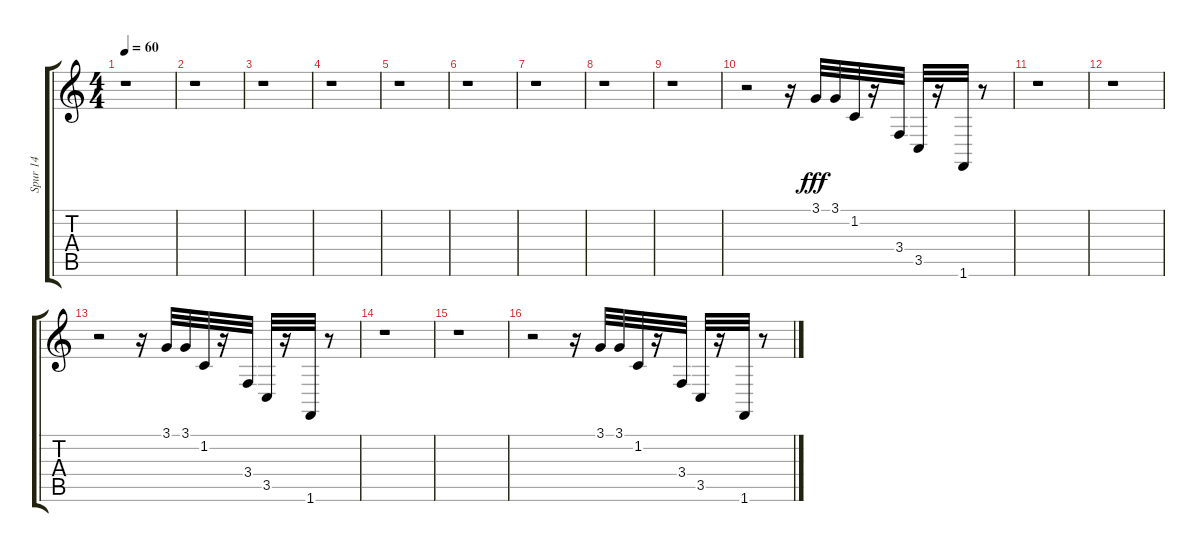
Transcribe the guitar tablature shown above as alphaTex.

\track ("Spur 14" "Spur 14") {instrument melodictom}
\staff {score tabs}
\tuning (E4 B3 G3 D3 A2 E2) {hide}
\ts (4 4)
\tempo 60
\clef g2
\ks c
r.1{dy fff instrument melodictom} |
r.1 |
r.1 |
r.1 |
r.1 |
r.1 |
r.1 |
r.1 |
r.1 |
r.2 r.16 3.1.32 3.1.32 1.2.32{balance 8} r.16 3.4.32 3.5.32{balance 1} r.16 1.6.32 r.8 |
r.1 |
r.1 |
r.2 r.16 3.1.32{balance 16} 3.1.32 1.2.32{balance 8} r.16 3.4.32 3.5.32{balance 1} r.16 1.6.32 r.8 |
r.1 |
r.1 |
r.2 r.16 3.1.32{balance 16} 3.1.32 1.2.32{balance 8} r.16 3.4.32 3.5.32{balance 1} r.16 1.6.32 r.8
